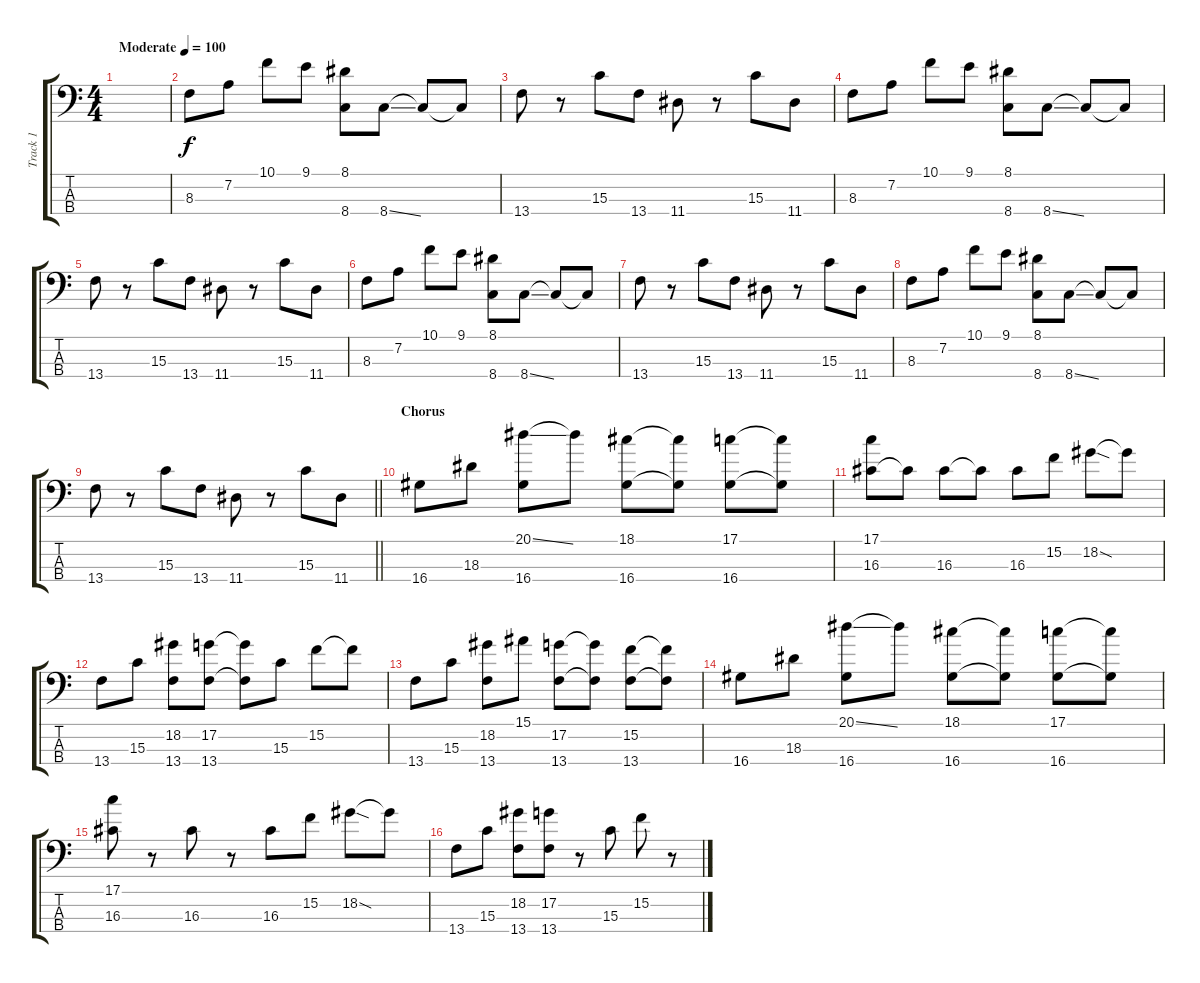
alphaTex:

\track ("Track 1" "Track 1") {instrument acousticguitarsteel}
\staff {score tabs}
\tuning (G2 D2 A1 E1) {hide}
\ts (4 4)
\tempo (100 "Moderate")
\clef f4
\ks c
|
8.3.8 7.2.8 10.1.8 9.1.8 (8.1 8.4).8 8.4{ss}.8 8.4{t}.8 8.4{t}.8 |
13.4.8 r.8 15.3.8 13.4.8 11.4.8 r.8 15.3.8 11.4.8 |
8.3.8 7.2.8 10.1.8 9.1.8 (8.1 8.4).8 8.4{ss}.8 8.4{t}.8 8.4{t}.8 |
13.4.8 r.8 15.3.8 13.4.8 11.4.8 r.8 15.3.8 11.4.8 |
8.3.8 7.2.8 10.1.8 9.1.8 (8.1 8.4).8 8.4{ss}.8 8.4{t}.8 8.4{t}.8 |
13.4.8 r.8 15.3.8 13.4.8 11.4.8 r.8 15.3.8 11.4.8 |
8.3.8 7.2.8 10.1.8 9.1.8 (8.1 8.4).8 8.4{ss}.8 8.4{t}.8 8.4{t}.8 |
\barLineRight lightlight
13.4.8 r.8 15.3.8 13.4.8 11.4.8 r.8 15.3.8 11.4.8 |
\section ("" "Chorus")
16.4.8 18.3.8 (20.1{ss} 16.4).8 20.1{t}.8 (18.1 16.4).8 (18.1{t} 16.4{t}).8 (17.1 16.4).8 (17.1{t} 16.4{t}).8 |
(17.1 16.3).8 16.3{t}.8 16.3.8 16.3{t}.8 16.3.8 15.2.8 18.2{sod}.8 18.2{t}.8 |
13.4.8 15.3.8 (18.2 13.4).8 (17.2 13.4).8 (17.2{t} 13.4{t}).8 15.3.8 15.2.8 15.2{t}.8 |
13.4.8 15.3.8 (18.2 13.4).8 15.1.8 (17.2 13.4).8 (17.2{t} 13.4{t}).8 (15.2 13.4).8 (15.2{t} 13.4{t}).8 |
16.4.8 18.3.8 (20.1{ss} 16.4).8 20.1{t}.8 (18.1 16.4).8 (18.1{t} 16.4{t}).8 (17.1 16.4).8 (17.1{t} 16.4{t}).8 |
(17.1 16.3).8 r.8 16.3.8 r.8 16.3.8 15.2.8 18.2{sod}.8 18.2{t}.8 |
13.4.8 15.3.8 (18.2 13.4).8 (17.2 13.4).8 r.8 15.3.8 15.2.8 r.8
